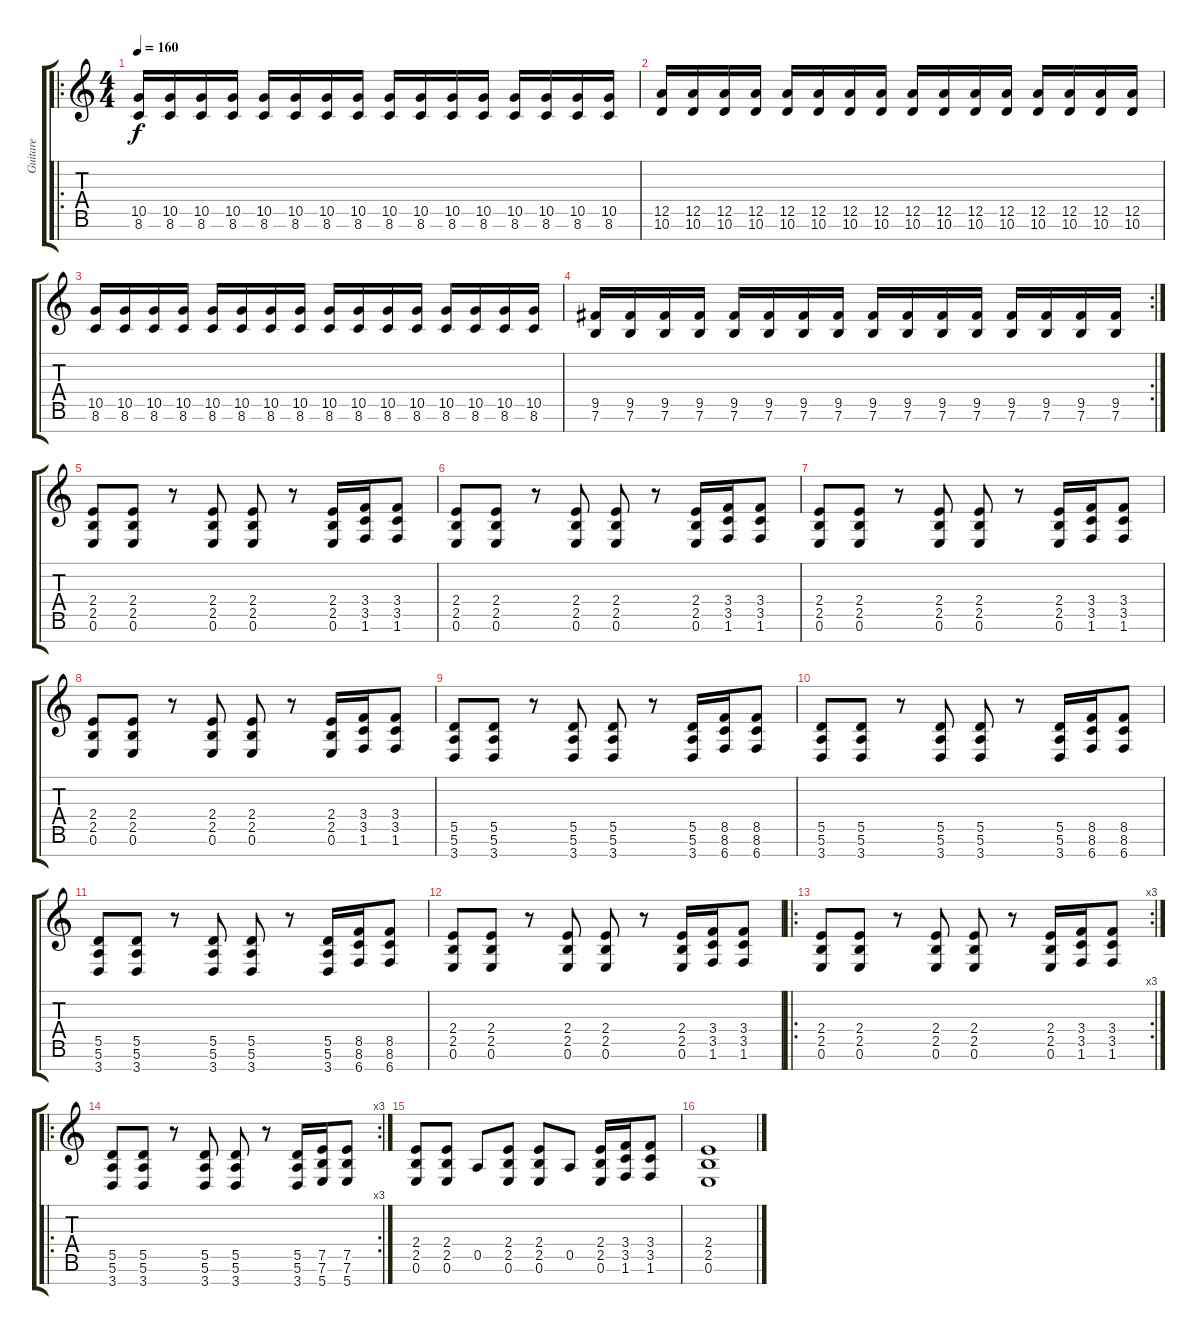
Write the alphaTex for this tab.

\track ("Guitare" "Guitare") {instrument distortionguitar}
\staff {score tabs}
\tuning (E4 B3 G3 D3 A2 E2 B1) {hide}
\ro
\ts (4 4)
\tempo 160
\clef g2
\ks c
(10.5 8.6).16{dy f instrument distortionguitar} (10.5 8.6).16 (10.5 8.6).16 (10.5 8.6).16 (10.5 8.6).16 (10.5 8.6).16 (10.5 8.6).16 (10.5 8.6).16 (10.5 8.6).16 (10.5 8.6).16 (10.5 8.6).16 (10.5 8.6).16 (10.5 8.6).16 (10.5 8.6).16 (10.5 8.6).16 (10.5 8.6).16 |
(12.5 10.6).16 (12.5 10.6).16 (12.5 10.6).16 (12.5 10.6).16 (12.5 10.6).16 (12.5 10.6).16 (12.5 10.6).16 (12.5 10.6).16 (12.5 10.6).16 (12.5 10.6).16 (12.5 10.6).16 (12.5 10.6).16 (12.5 10.6).16 (12.5 10.6).16 (12.5 10.6).16 (12.5 10.6).16 |
(10.5 8.6).16 (10.5 8.6).16 (10.5 8.6).16 (10.5 8.6).16 (10.5 8.6).16 (10.5 8.6).16 (10.5 8.6).16 (10.5 8.6).16 (10.5 8.6).16 (10.5 8.6).16 (10.5 8.6).16 (10.5 8.6).16 (10.5 8.6).16 (10.5 8.6).16 (10.5 8.6).16 (10.5 8.6).16 |
\rc 2
(9.5 7.6).16 (9.5 7.6).16 (9.5 7.6).16 (9.5 7.6).16 (9.5 7.6).16 (9.5 7.6).16 (9.5 7.6).16 (9.5 7.6).16 (9.5 7.6).16 (9.5 7.6).16 (9.5 7.6).16 (9.5 7.6).16 (9.5 7.6).16 (9.5 7.6).16 (9.5 7.6).16 (9.5 7.6).16 |
(2.4 2.5 0.6).8 (2.4 2.5 0.6).8 r.8 (2.4 2.5 0.6).8 (2.4 2.5 0.6).8 r.8 (2.4 2.5 0.6).16 (3.4 3.5 1.6).16 (3.4 3.5 1.6).8 |
(2.4 2.5 0.6).8 (2.4 2.5 0.6).8 r.8 (2.4 2.5 0.6).8 (2.4 2.5 0.6).8 r.8 (2.4 2.5 0.6).16 (3.4 3.5 1.6).16 (3.4 3.5 1.6).8 |
(2.4 2.5 0.6).8 (2.4 2.5 0.6).8 r.8 (2.4 2.5 0.6).8 (2.4 2.5 0.6).8 r.8 (2.4 2.5 0.6).16 (3.4 3.5 1.6).16 (3.4 3.5 1.6).8 |
(2.4 2.5 0.6).8 (2.4 2.5 0.6).8 r.8 (2.4 2.5 0.6).8 (2.4 2.5 0.6).8 r.8 (2.4 2.5 0.6).16 (3.4 3.5 1.6).16 (3.4 3.5 1.6).8 |
(5.5 5.6 3.7).8 (5.5 5.6 3.7).8 r.8 (5.5 5.6 3.7).8 (5.5 5.6 3.7).8 r.8 (5.5 5.6 3.7).16 (8.5 8.6 6.7).16 (8.5 8.6 6.7).8 |
(5.5 5.6 3.7).8 (5.5 5.6 3.7).8 r.8 (5.5 5.6 3.7).8 (5.5 5.6 3.7).8 r.8 (5.5 5.6 3.7).16 (8.5 8.6 6.7).16 (8.5 8.6 6.7).8 |
(5.5 5.6 3.7).8 (5.5 5.6 3.7).8 r.8 (5.5 5.6 3.7).8 (5.5 5.6 3.7).8 r.8 (5.5 5.6 3.7).16 (8.5 8.6 6.7).16 (8.5 8.6 6.7).8 |
(2.4 2.5 0.6).8 (2.4 2.5 0.6).8 r.8 (2.4 2.5 0.6).8 (2.4 2.5 0.6).8 r.8 (2.4 2.5 0.6).16 (3.4 3.5 1.6).16 (3.4 3.5 1.6).8 |
\ro
\rc 3
(2.4 2.5 0.6).8 (2.4 2.5 0.6).8 r.8 (2.4 2.5 0.6).8 (2.4 2.5 0.6).8 r.8 (2.4 2.5 0.6).16 (3.4 3.5 1.6).16 (3.4 3.5 1.6).8 |
\ro
\rc 3
(5.5 5.6 3.7).8 (5.5 5.6 3.7).8 r.8 (5.5 5.6 3.7).8 (5.5 5.6 3.7).8 r.8 (5.5 5.6 3.7).16 (7.5 7.6 5.7).16 (7.5 7.6 5.7).8 |
(2.4 2.5 0.6).8 (2.4 2.5 0.6).8 0.5.8 (2.4 2.5 0.6).8 (2.4 2.5 0.6).8 0.5.8 (2.4 2.5 0.6).16 (3.4 3.5 1.6).16 (3.4 3.5 1.6).8 |
(2.4 2.5 0.6).1
